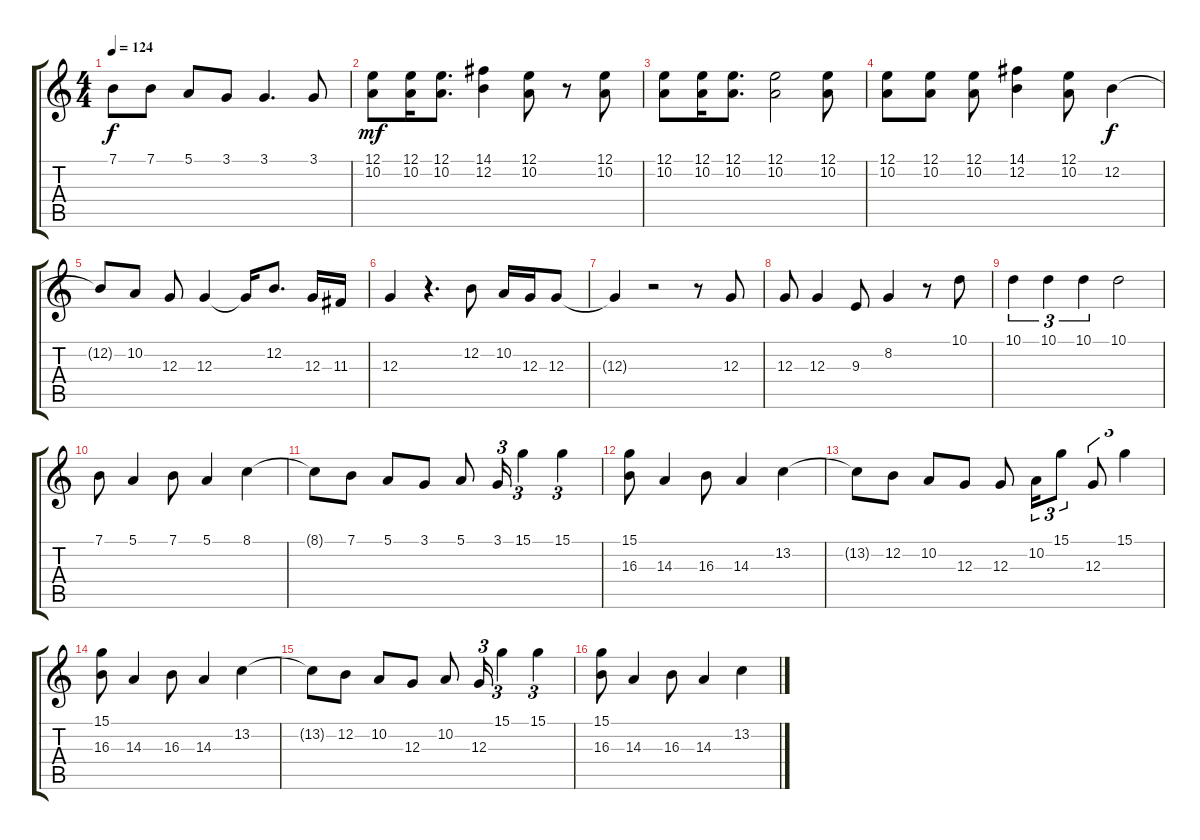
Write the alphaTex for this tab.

\track "" {instrument lead6voice}
\staff {score tabs}
\tuning (E4 B3 G3 D3 A2 E2) {hide}
\ts (4 4)
\tempo 124
\clef g2
\ks c
7.1.8{dy f} 7.1.8 5.1.8 3.1.8 3.1.4{d} 3.1.8 |
(12.1 10.2).8{dy mf} (12.1 10.2).16 (12.1 10.2).8{d} (14.1 12.2).4 (12.1 10.2).8 r.8 (12.1 10.2).8 |
(12.1 10.2).8 (12.1 10.2).16 (12.1 10.2).8{d} (12.1 10.2).2 (12.1 10.2).8 |
(12.1 10.2).8 (12.1 10.2).8 (12.1 10.2).8 (14.1 12.2).4 (12.1 10.2).8 12.2.4{dy f} |
12.2{t}.8 10.2.8 12.3.8 12.3.4 12.3{t}.16 12.2.8{d} 12.3.16 11.3.16 |
12.3.4 r.4{d} 12.2.8 10.2.16 12.3.16 12.3.8 |
12.3{t}.4 r.2 r.8 12.3.8 |
12.3.8 12.3.4 9.3.8 8.2.4 r.8 10.1.8 |
10.1.4{tu (3 2)} 10.1.4{tu (3 2)} 10.1.4{tu (3 2)} 10.1.2 |
7.1.8 5.1.4 7.1.8 5.1.4 8.1.4 |
8.1{t}.8 7.1.8 5.1.8 3.1.8 5.1.8 3.1.16{tu (3 2)} 15.1.4{tu (3 2)} 15.1.4{tu (3 2)} |
(15.1 16.3).8 14.3.4 16.3.8 14.3.4 13.2.4 |
13.2{t}.8 12.2.8 10.2.8 12.3.8 12.3.8 10.2.16{tu (3 2)} 15.1.8{tu (3 2)} 12.3.8{tu (3 2)} 15.1.4{tu (3 2)} |
(15.1 16.3).8 14.3.4 16.3.8 14.3.4 13.2.4 |
13.2{t}.8 12.2.8 10.2.8 12.3.8 10.2.8 12.3.16{tu (3 2)} 15.1.4{tu (3 2)} 15.1.4{tu (3 2)} |
(15.1 16.3).8 14.3.4 16.3.8 14.3.4 13.2.4
